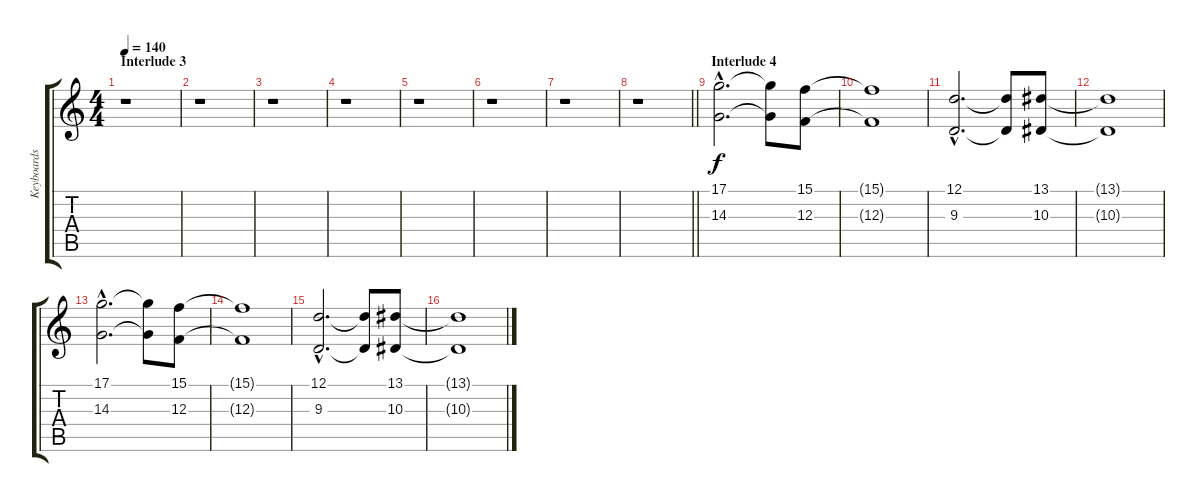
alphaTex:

\track ("Keyboards" "Keyboards") {instrument stringensemble1}
\staff {score tabs}
\tuning (D4 A3 F3 C3 G2 C2) {hide}
\ts (4 4)
\section ("" "Interlude 3")
\tempo 140
\clef g2
\ks c
r.1{dy f} |
r.1 |
r.1 |
r.1 |
r.1 |
r.1 |
r.1 |
\barLineRight lightlight
r.1 |
\section ("" "Interlude 4")
(17.1{hac} 14.3{hac}).2{d} (17.1{t} 14.3{t}).8 (15.1 12.3).8 |
(15.1{t} 12.3{t}).1 |
(12.1{hac} 9.3{hac}).2{d} (12.1{t} 9.3{t}).8 (13.1 10.3).8 |
(13.1{t} 10.3{t}).1 |
(17.1{hac} 14.3{hac}).2{d} (17.1{t} 14.3{t}).8 (15.1 12.3).8 |
(15.1{t} 12.3{t}).1 |
(12.1{hac} 9.3{hac}).2{d} (12.1{t} 9.3{t}).8 (13.1 10.3).8 |
(13.1{t} 10.3{t}).1
